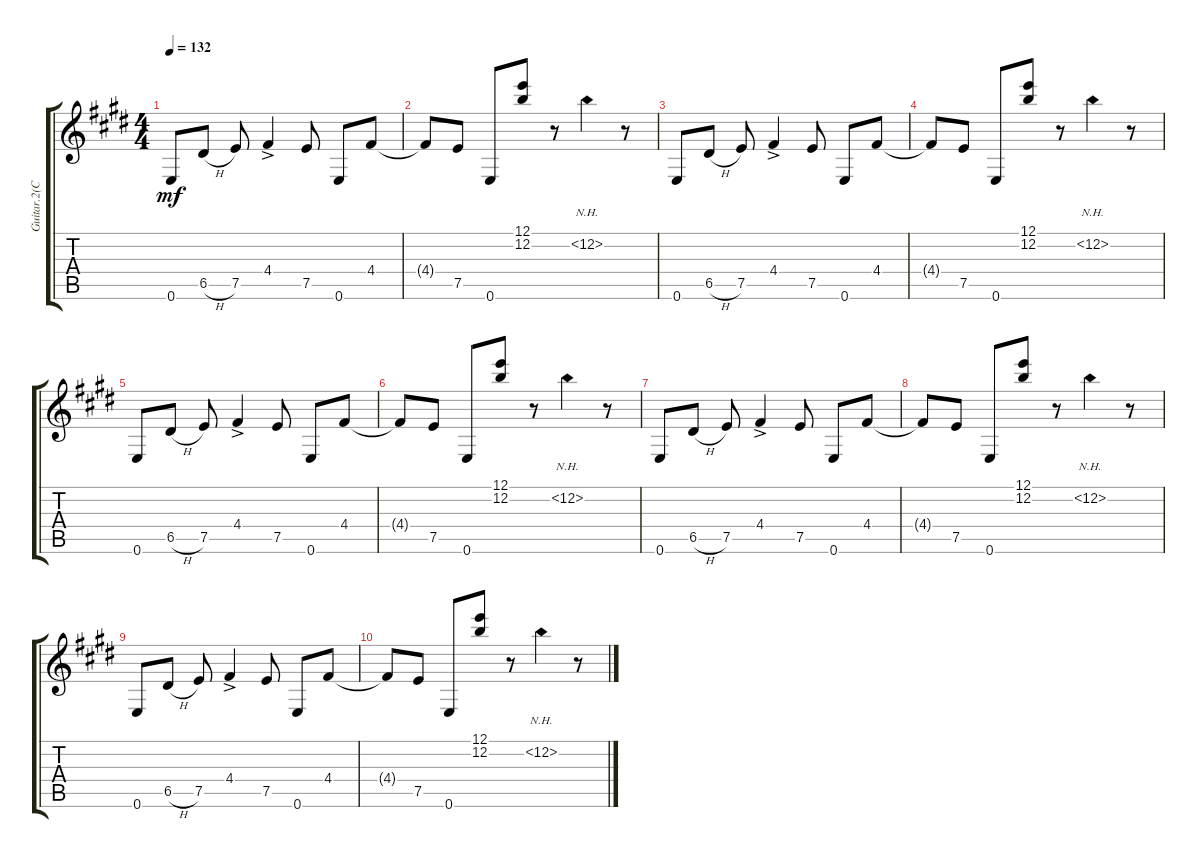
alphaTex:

\track ("Guitar.2(Crunch)" "Guitar.2(C") {instrument overdrivenguitar}
\staff {score tabs}
\tuning (E4 B3 G3 D3 A2 E2) {hide}
\ts (4 4)
\tempo 132
\clef g2
\ks e
0.6.8{dy mf} 6.5{h}.8 7.5.8 4.4{ac}.4 7.5.8 0.6.8 4.4.8 |
4.4{t}.8 7.5.8 0.6.8 (12.1 12.2).8 r.8 12.2{nh}.4 r.8 |
0.6.8 6.5{h}.8 7.5.8 4.4{ac}.4 7.5.8 0.6.8 4.4.8 |
4.4{t}.8 7.5.8 0.6.8 (12.1 12.2).8 r.8 12.2{nh}.4 r.8 |
0.6.8 6.5{h}.8 7.5.8 4.4{ac}.4 7.5.8 0.6.8 4.4.8 |
4.4{t}.8 7.5.8 0.6.8 (12.1 12.2).8 r.8 12.2{nh}.4 r.8 |
0.6.8 6.5{h}.8 7.5.8 4.4{ac}.4 7.5.8 0.6.8 4.4.8 |
4.4{t}.8 7.5.8 0.6.8 (12.1 12.2).8 r.8 12.2{nh}.4 r.8 |
0.6.8 6.5{h}.8 7.5.8 4.4{ac}.4 7.5.8 0.6.8 4.4.8 |
4.4{t}.8 7.5.8 0.6.8 (12.1 12.2).8 r.8 12.2{nh}.4 r.8
